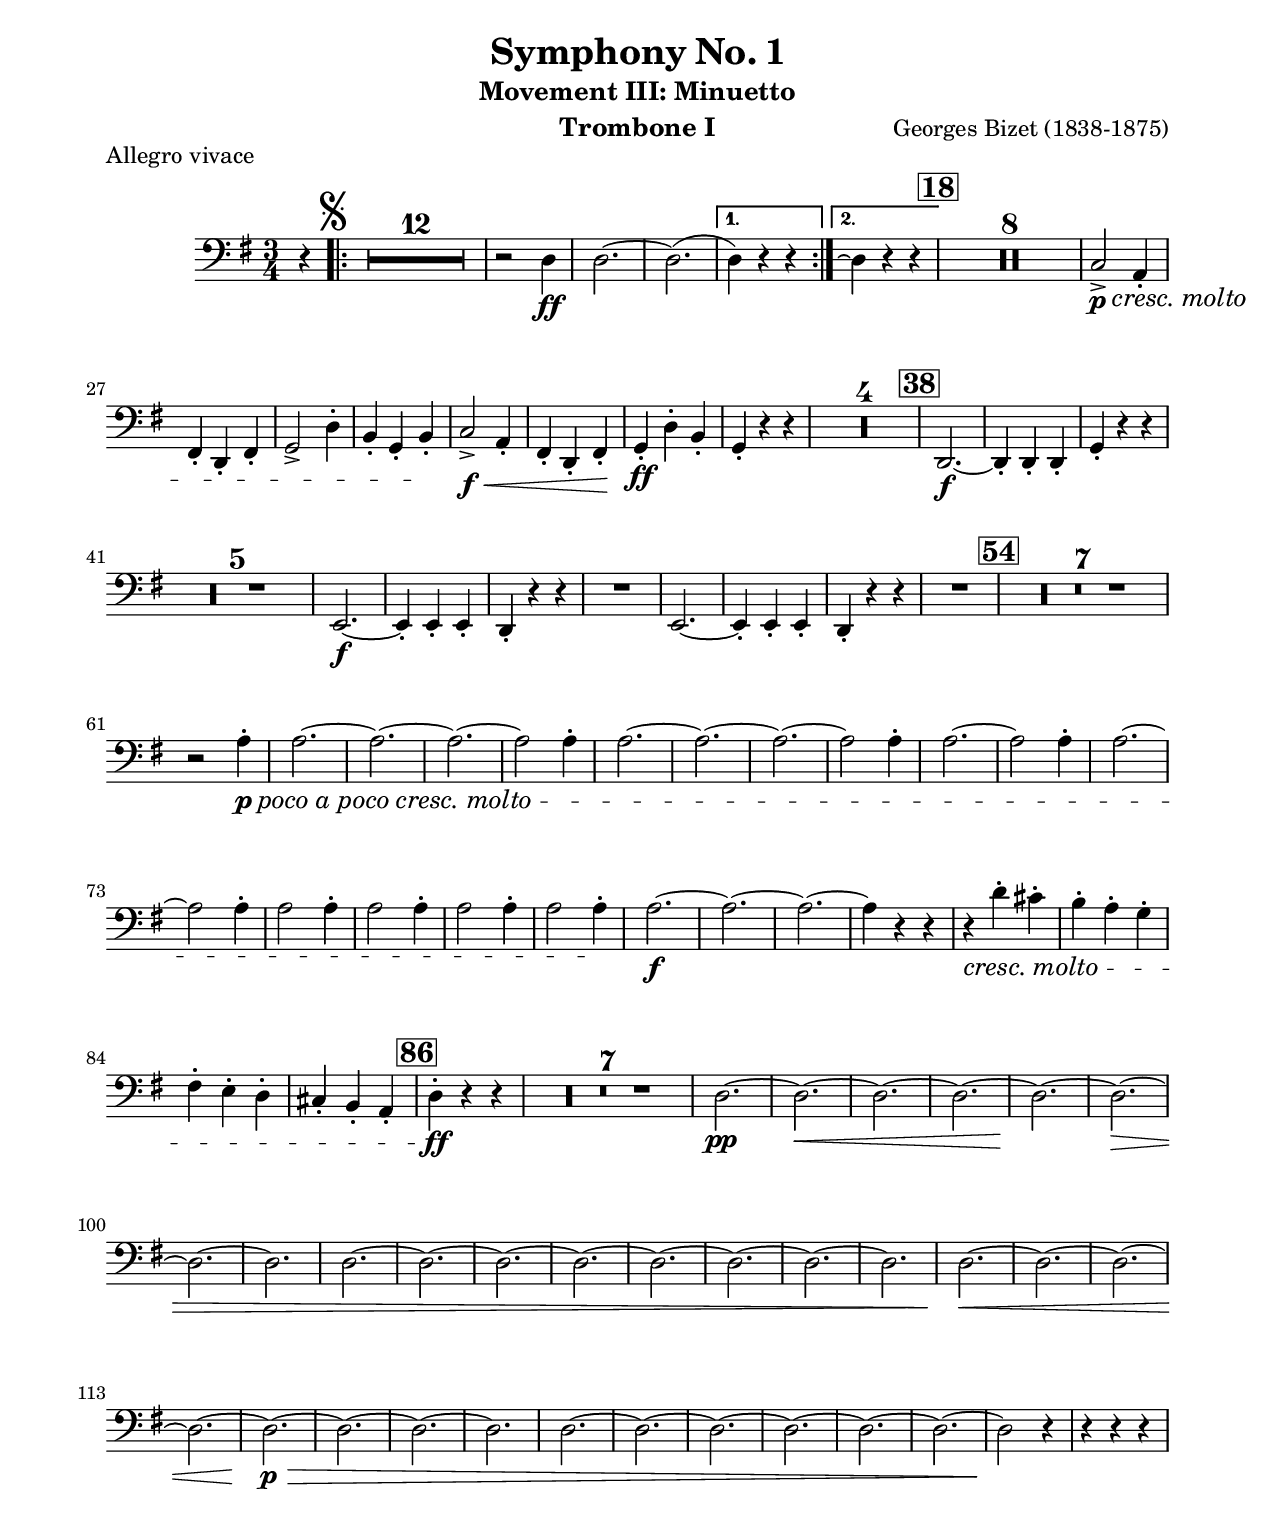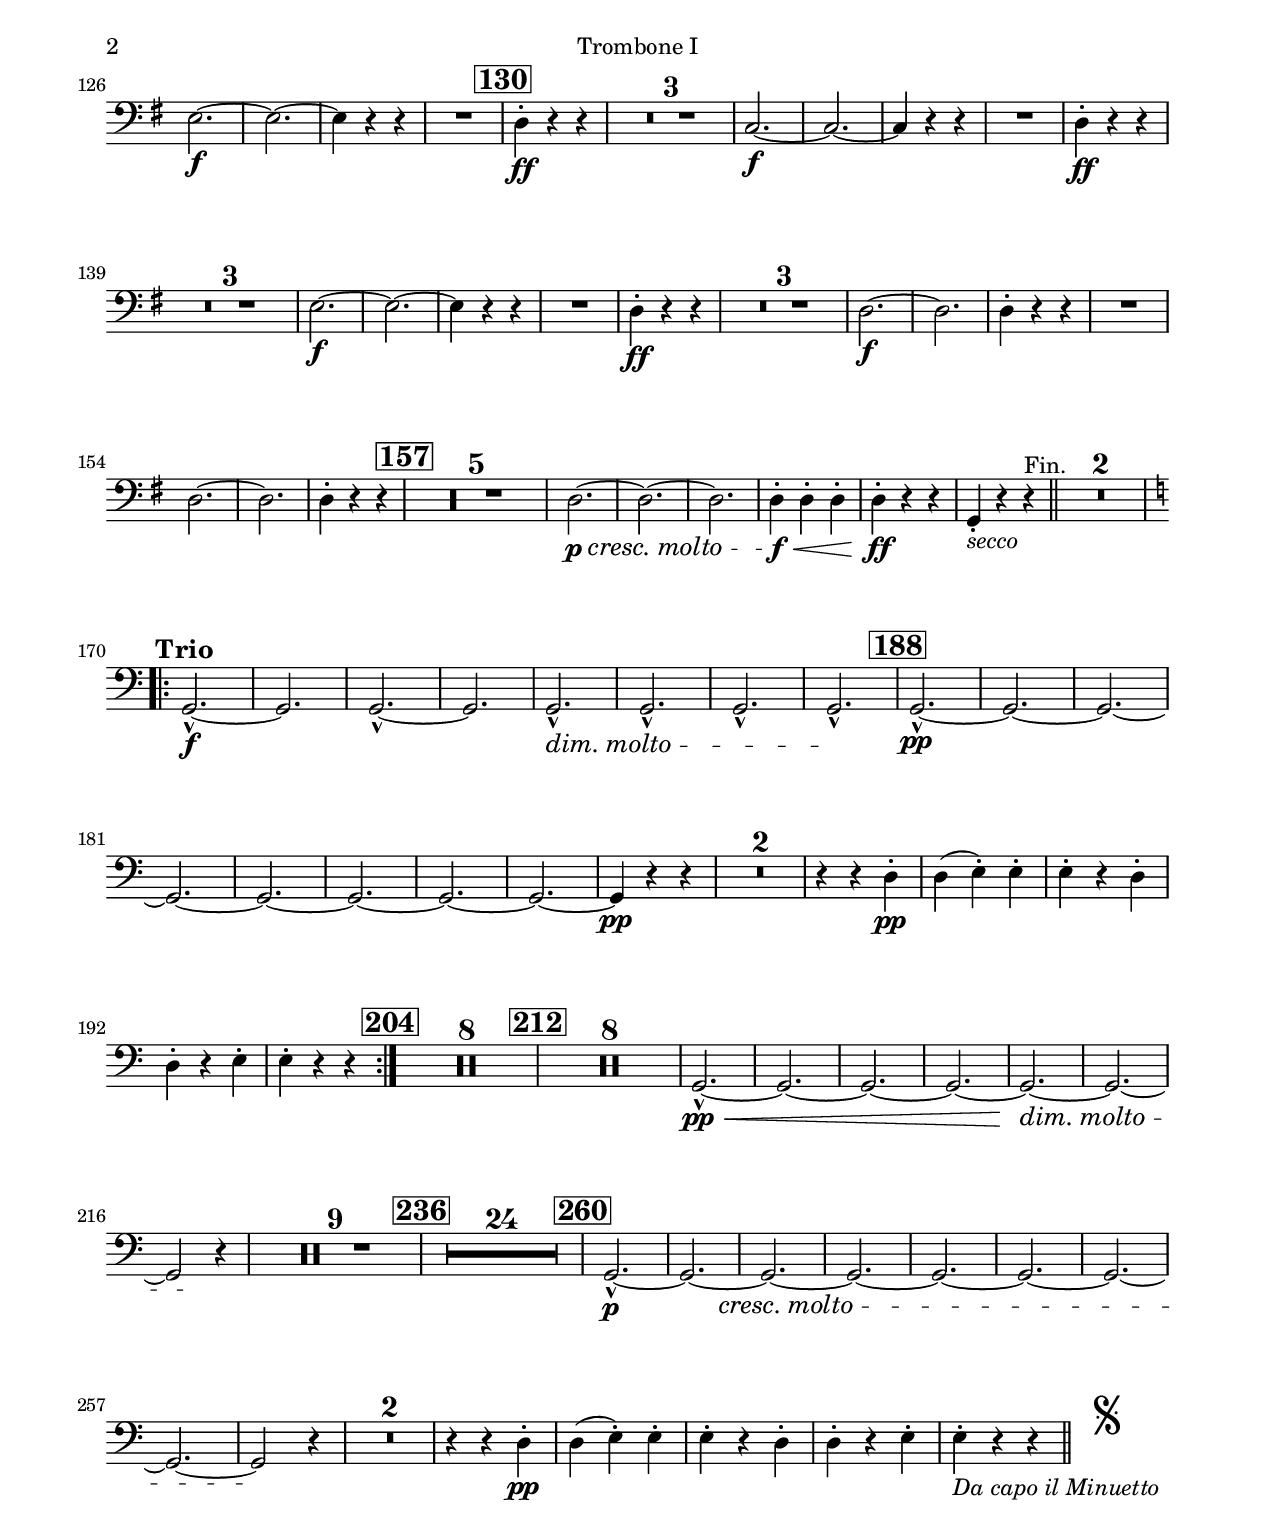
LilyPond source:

\version "2.13.5"

\include "defs.lyi" 
\version "2.13.5"

\include "defs.lyi"

tromboneOneMvtIIIDynamics = 
{
  \time 3/4
  \key g \major

  \partial 4 s4 |
  \repeat volta 2
  {
    s2.*12 |
    s2 s4\ff |
    s2.*2 |
  }
  \alternative
  {
    {
      s2. |
    }
    {
      s2. |
    }
  }

  % 18
%  \repeat volta 2
%  {
    s2.*8 |
    \crescTextCrescMolto 
    s4\p s\< s |
    s2.*2 |
    s4 s s\! |
    \crescHairpin
    s4\f\< s s |
    s s s\! |
    s\ff s s |
    s2.*5 |

    % 38
    s2.\f |
    s2.*7 |
    s2.\f |
    s2.*3 |
    s4 s s |
    s2.*3 |

    % 54
    s2.*7 |
    \crescTextPocoAPocoCrescMolto
    s2 s4\p\< |
    s2.*15 |
    s2 s4\! |
    s2.\f |
    s2.*3 |
    \crescTextCrescMolto
    s2.\< |
    s2.*3 |

    % 86
    s2.\ff |
    s2.*7 |
    s2.\pp |
    \crescHairpin
    s2.\< |
    s2.*2 |
    s2.\! |
    s2.\> |
    s2.*10 |
    s2.\!\< |
    s2.*3 |
    s2.\p\> |
    s2.*9
    s2.\! |
    s2. |
    s4\f s s |
    s2.*3 |

    % 130
    s4\ff s s |
    s2.*3 |
    s4\f s s |
    s2.*3 |
    s4\ff s s |
    s2.*3 |
    s4\f s s |
    s2.*3 |
    s4\ff s s |
    s2.*3 |
    s4\f s s |
    s2.*3 |
    s4 s s |
    s2.*2 |

    % 157
    s2.*5 |
    \crescTextCrescMolto 
    s2.\p\< |
    s2. |
    s2. |
    \crescHairpin
    s4\!\f\< s s |
    s4\ff s s |
%  }
%  \alternative
%  {
%    {
%      s4-\secco s s |
%      s2.*2 |
%    }
%    {
      s4-\secco s s |
      s2.*2 |
%    }
%  }

  \key c \major

  % 173
  \repeat volta 2
  {
    s4\f s s |
    s2.*3 |
    \dimTextDimMolto
    s4\> s s |
    s2.*2 |
    s2.\! |

    % 181
    s4\pp s s |
    s2.*7 |
    s4\pp s s |
    s2.*2 |
    s4 s s\pp |
    s2.*4 |
  }

  % 197
%  \repeat volta 2
%  {
    s2.*8 |

    % 205
    \crescHairpin
    s2.*8 |
    s4\pp\< s s |
    s2.*3 |
    s4\!\> s s |
    s2. |
    s4 s\! s |
    s2.*9 |

    % 229
    s2.*24 |

    % 253
    s2.\p |
    \crescTextCrescMolto
    s4 s s\< |
    s2.*6 |
    s2.\! |
    s2.*2 |
    s4 s s\pp |
    s2.*3 |
%  }
%  \alternative
%  {
%    {
%      s2. |
%    }
%    {
      s4 s s |
%    }
%  }
}


tromboneOneMvtIIICues = 
{
  \time 3/4
  \key g \major
  \clef bass

  \partial 4 s4 |

  s2.*60 | \break
  s2.*109 |

  \key c \major

  s2.*96 |

}


tromboneOneMvtIIINotCues = 
{
  \time 3/4
  \key g \major
  \clef bass

  \partial 4 s4 |

  s2.*169 |

  \key c \major

  s2.*96 |

}


tromboneOneMvtIIINotes = 
{
  \time 3/4
  \key g \major

  \partial 4 r4 |
  \repeat volta 2
  {
    R4*3*12 |
    r2 d,4 |
    d2.~ |
    d2.( |
  }
  \alternative
  {
    {
      d4) r r |
    }
    {
      d4\repeatTie r r |
    }
  }

  % 18
%  \repeat volta 2
%  {
    R4*3*8 |
    c2-> a4-. |
    fis-. d-. fis-. |
    g2-> d'4-. |
    b-. g-. b-. |
    c2-> a4-. |
    fis-. d-. fis-. |
    g-. d'-. b-. |
    g-. r r |
    R4*3*4 |

    % 38
    d2.~ |
    d4-. d-. d-. |
    g4-. r r |
    R4*3*5 |
    e2.~ |
    e4-. e-. e-. |
    d4-. r r |
    R4*3 |
    e2.~ |
    e4-. e-. e-. |
    d4-. r r |
    R4*3 |

    % 54
    R4*3*7 |
    r2 a''4-. |
    a2.~ |
    a2.~ |
    a2.~ |
    a2 a4-. |
    a2.~ |
    a2.~ |
    a2.~ |
    a2 a4-. |
    a2.~ |
    a2 a4-. |
    a2.~ |
    a2 a4-. |
    a2 a4-. |
    a2 a4-. |
    a2 a4-. |
    a2 a4-. |
    a2.~ |
    a2.~ |
    a2.~ |
    a4 r r |
    r d-. cis-. |
    b-. a-. g-. |
    fis-. e-. d-. |
    cis-. b-. a-. |

    % 86
    d4-. r r |
    R4*3*7 |
    d2.~ |
    d2.~ |
    d2.~ |
    d2.~ |
    d2.~ |
    d2.~ |
    d2.~ |
    d2. |
    d2.~ |
    d2.~ |
    d2.~ |
    d2.~ |
    d2.~ |
    d2.~ |
    d2.~ |
    d2. |
    d2.~ |
    d2.~ |
    d2.~ |
    d2.~ |
    d2.~ |
    d2.~ |
    d2.~ |
    d2. |
    d2.~ |
    d2.~ |
    d2.~ |
    d2.~ |
    d2.~ |
    d2.~ |
    d2 r4 |
    r r r |
    e2.~ |
    e2.~ |
    e4 r r |
    R4*3 |

    % 130
    d4-. r r |
    R4*3*3 |
    c2.~ |
    c2.~ |
    c4 r r |
    R4*3 |
    d4-. r r |
    R4*3*3 |
    e2.~ |
    e2.~ |
    e4 r r |
    R4*3 |
    d4-. r r |
    R4*3*3 |
    d2.~ |
    d2. |
    d4-. r r |
    R4*3 |
    d2.~ |
    d2. |
    d4-. r r |

    % 157
    R4*3*5 |
    d2.~ |
    d2.~ |
    d2. |
    d4-. d-. d-. |
    d4-. r r |
%  }
%  \alternative
%  {
%    {
%      g,4-. r r |
%      R4*3*2 |
%    }
%    {
      g,4-. r r |
      R4*3*2 |
%    }
%  }

  \key c \major

  % 173
  \repeat volta 2
  {
    g2.~-^ |
    g2. |
    g2.~-^ |
    g2. |
    g2.-^ |
    g2.-^ |
    g2.-^ |
    g2.-^ |

    % 181
    g2.~-^ |
    g2.~ |
    g2.~ |
    g2.~ |
    g2.~ |
    g2.~ |
    g2.~ |
    g2.~ |
    g4 r r |
    R4*3*2 |
    r4 r d'-. |
    d( e-.) e-. |
    e-. r d-. |
    d-. r e-. |
    e-. r r |
  }

  % 197
%  \repeat volta 2
%  {
    R4*3*8 |

    % 205
    R4*3*8 |
    g,2.-^~ |
    g2.~ |
    g2.~ |
    g2.~ |
    g2.~ |
    g2.~ |
    g2 r4 |
    R4*3*9 |

    % 229
    R4*3*24 |

    % 253
    g2.-^~ |
    g2.~ |
    g2.~ |
    g2.~ |
    g2.~ |
    g2.~ |
    g2.~ |
    g2.~ |
    g2 r4 |
    R4*3*2 |
    r4 r d'-. |
    d( e-.) e-. |
    e-. r d-. |
    d-. r e-. |
%  }
%  \alternative
%  {
%    {
%      e-. r r |
%    }
%    {
      e-. r r |
%    }
%  }
}

tromboneOneMvtIIIScore = \relative c' { << \tromboneOneMvtIIINotes \tromboneOneMvtIIINotCues \tromboneOneMvtIIIDynamics >> }
tromboneOneMvtIIIPart  = \relative c' { << \tromboneOneMvtIIINotes \tromboneOneMvtIIICues    \tromboneOneMvtIIIDynamics >> }
 

instrument = "Trombone I"

notesMvtIII = \tromboneOneMvtIIIPart

\include "Part.lyi"
